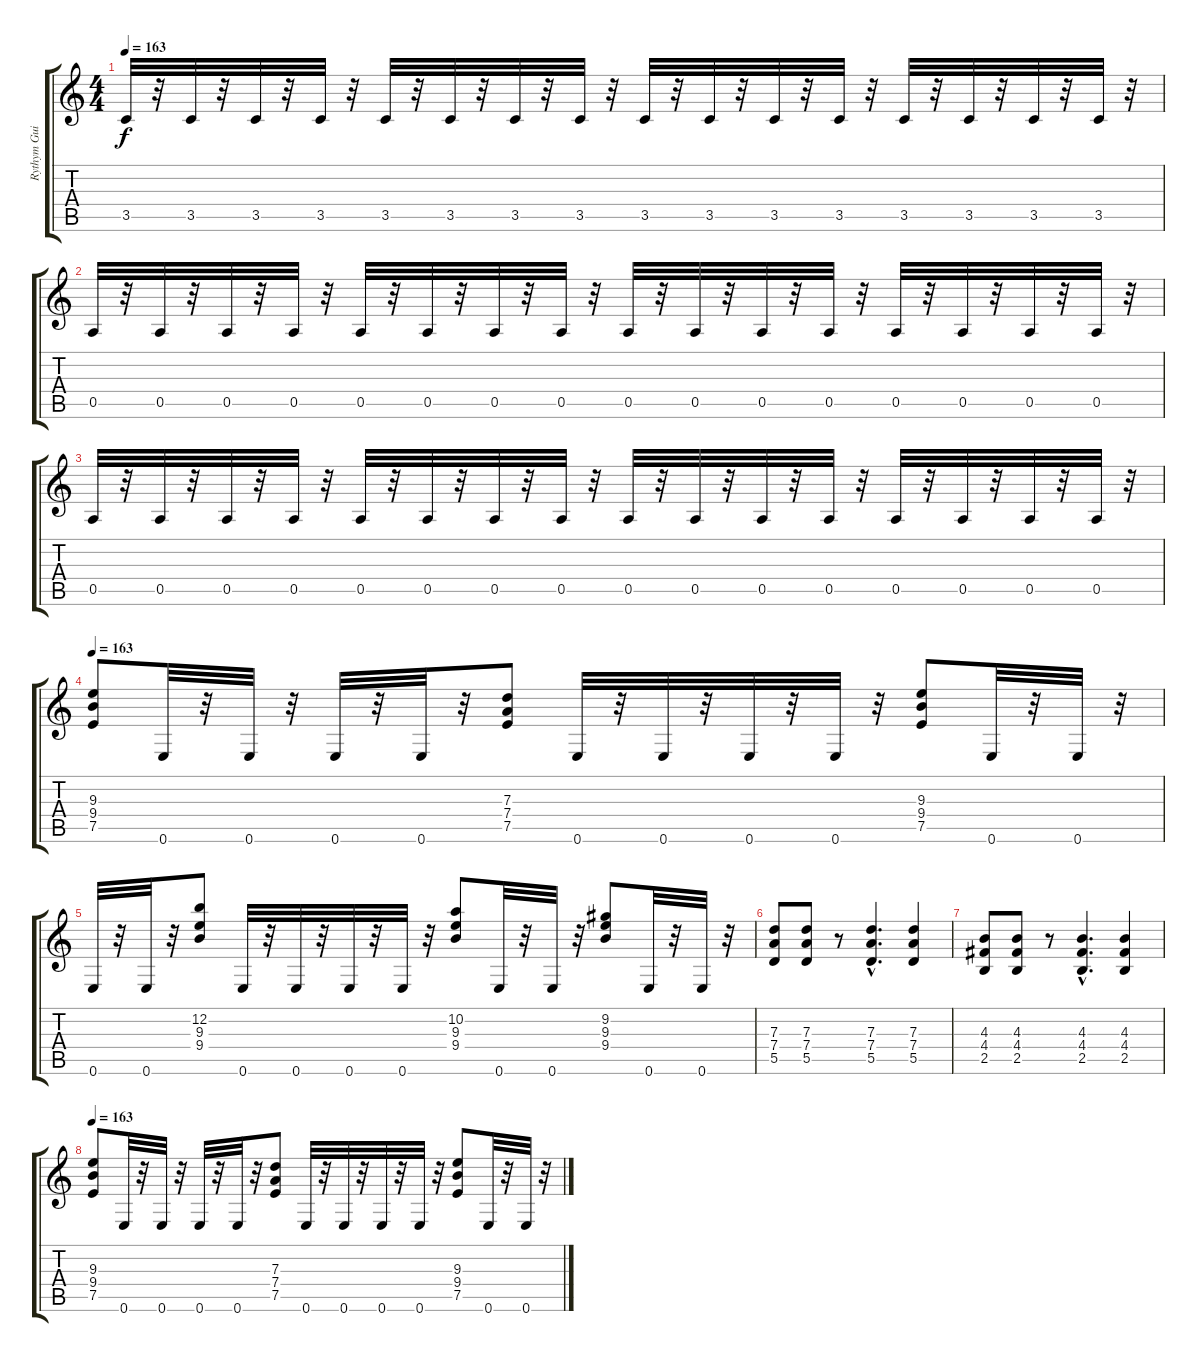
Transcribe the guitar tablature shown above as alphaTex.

\track ("Rythym Guitar" "Rythym Gui") {instrument distortionguitar}
\staff {score tabs}
\tuning (E4 B3 G3 D3 A2 E2) {hide}
\ts (4 4)
\tempo 163
\clef g2
\ks c
3.5.32{dy f} r.32 3.5.32 r.32 3.5.32 r.32 3.5.32 r.32 3.5.32 r.32 3.5.32 r.32 3.5.32 r.32 3.5.32 r.32 3.5.32 r.32 3.5.32 r.32 3.5.32 r.32 3.5.32 r.32 3.5.32 r.32 3.5.32 r.32 3.5.32 r.32 3.5.32 r.32 |
0.5.32 r.32 0.5.32 r.32 0.5.32 r.32 0.5.32 r.32 0.5.32 r.32 0.5.32 r.32 0.5.32 r.32 0.5.32 r.32 0.5.32 r.32 0.5.32 r.32 0.5.32 r.32 0.5.32 r.32 0.5.32 r.32 0.5.32 r.32 0.5.32 r.32 0.5.32 r.32 |
0.5.32 r.32 0.5.32 r.32 0.5.32 r.32 0.5.32 r.32 0.5.32 r.32 0.5.32 r.32 0.5.32 r.32 0.5.32 r.32 0.5.32 r.32 0.5.32 r.32 0.5.32 r.32 0.5.32 r.32 0.5.32 r.32 0.5.32 r.32 0.5.32 r.32 0.5.32 r.32 |
\tempo 163
(9.3 9.4 7.5).8 0.6.32 r.32 0.6.32 r.32 0.6.32 r.32 0.6.32 r.32 (7.3 7.4 7.5).8 0.6.32 r.32 0.6.32 r.32 0.6.32 r.32 0.6.32 r.32 (9.3 9.4 7.5).8 0.6.32 r.32 0.6.32 r.32 |
0.6.32 r.32 0.6.32 r.32 (12.2 9.3 9.4).8 0.6.32 r.32 0.6.32 r.32 0.6.32 r.32 0.6.32 r.32 (10.2 9.3 9.4).8 0.6.32 r.32 0.6.32 r.32 (9.2 9.3 9.4).8 0.6.32 r.32 0.6.32 r.32 |
(7.3 7.4 5.5).8 (7.3 7.4 5.5).8 r.8 (7.3{hac} 7.4{hac} 5.5{hac}).4{d} (7.3 7.4 5.5).4 |
(4.3 4.4 2.5).8 (4.3 4.4 2.5).8 r.8 (4.3{hac} 4.4{hac} 2.5{hac}).4{d} (4.3 4.4 2.5).4 |
\tempo 163
(9.3 9.4 7.5).8 0.6.32 r.32 0.6.32 r.32 0.6.32 r.32 0.6.32 r.32 (7.3 7.4 7.5).8 0.6.32 r.32 0.6.32 r.32 0.6.32 r.32 0.6.32 r.32 (9.3 9.4 7.5).8 0.6.32 r.32 0.6.32 r.32
